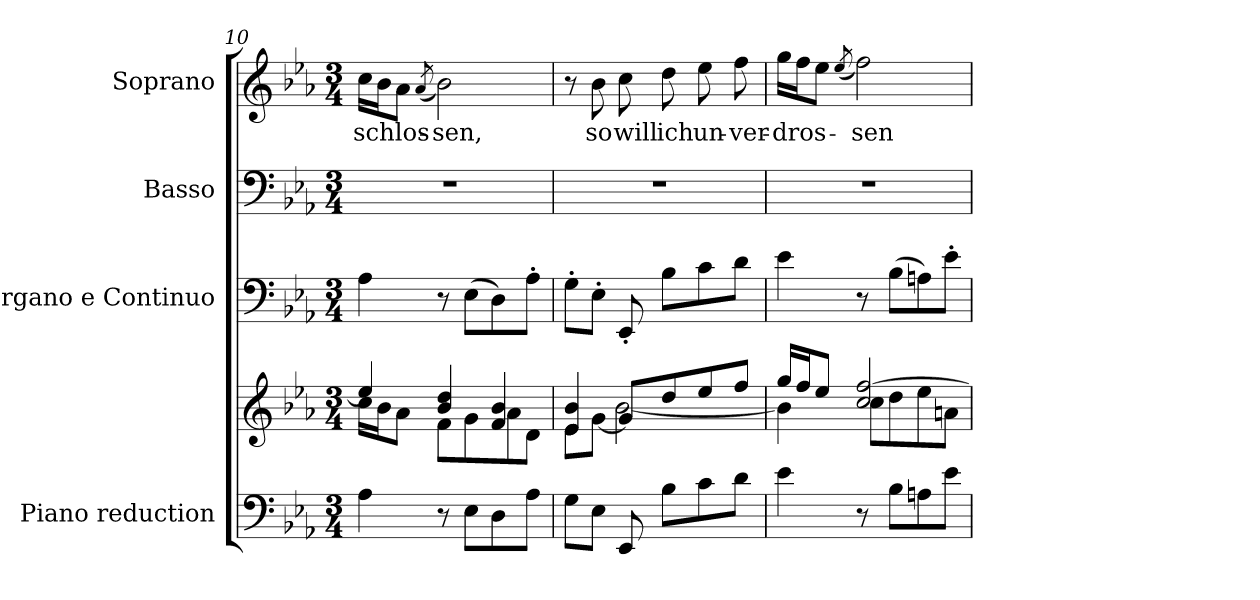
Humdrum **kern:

**kern	**kern	**kern	**kern	**kern	**text
*part4	*part4	*part3	*part2	*part1	*part1
*staff5	*staff4	*staff3	*staff2	*staff1	*staff1
*I"Piano reduction	*	*I"Organo e Continuo	*I"Basso	*I"Soprano	*
*I'Pno	*	*	*	*	*
*clefF4	*clefG2	*clefF4	*clefF4	*clefG2	*
*k[b-e-a-]	*k[b-e-a-]	*k[b-e-a-]	*k[b-e-a-]	*k[b-e-a-]	*
*M3/4	*M3/4	*M3/4	*M3/4	*M3/4	*
=10	=10	=10	=10	=10	=10
*	*^	*	*	*	*
!	!	!	!	!	!	!LO:LY:b
4A-\	4ee-/]	16cc\LL	4A-\	2.r	16cc\LL	-schlos-
.	.	16b-\J	.	.	16b-\J	.
.	.	8a-\J	.	.	8a-\J	.
.	.	.	.	.	(8qa-/	.
!	!	!	!	!	!	!LO:LY:b
8r	4b-/ 4dd/	8f\L	8r	.	2b-\)	-sen,
8E-\L	.	8g\	(8E-\L	.	.	.
8D\	4f/ 4b-/	8a-\	8D\)	.	.	.
8A-\J	.	8d\J	8A-'\J	.	.	.
=11	=11	=11	=11	=11	=11	=11
8G\L	4e-/ 4b-/	8e-\L	8G'\L	2.r	8r	.
!	!	!	!	!	!	!LO:LY:b
8E-\J	.	[8g\J	8E-'\J	.	8b-\	so
!	!	!	!	!	!	!LO:LY:b
8EE-/	8g/L]	[2b-\	8EE-'/	.	8cc\	will
!	!	!	!	!	!	!LO:LY:b
8B-\L	8dd/	.	8B-\L	.	8dd\	ich
!	!	!	!	!	!	!LO:LY:b
8c\	8ee-/	.	8c\	.	8ee-\	un-
!	!	!	!	!	!	!LO:LY:b
8d\J	8ff/J	.	8d\J	.	8ff\	-ver-
=12	=12	=12	=12	=12	=12	=12
!	!	!	!	!	!	!LO:LY:b
4e-\	16gg/LL	4b-\]	4e-\	2.r	16gg\LL	-dros-
.	16ff/J	.	.	.	16ff\J	.
.	8ee-/J	.	.	.	8ee-\J	.
.	.	.	.	.	(8qee-/	.
!	!	!	!	!	!	!LO:LY:b
8r	2cc/ [2ff/	8cc\L	8r	.	2ff\)	-sen
8B-\L	.	8dd\	(8B-\L	.	.	.
8An\	.	8ee-\	8An\)	.	.	.
8e-\J	.	8an\J	8e-'\J	.	.	.
*	*v	*v	*	*	*	*
=	=	=	=	=	=
*-	*-	*-	*-	*-	*-
